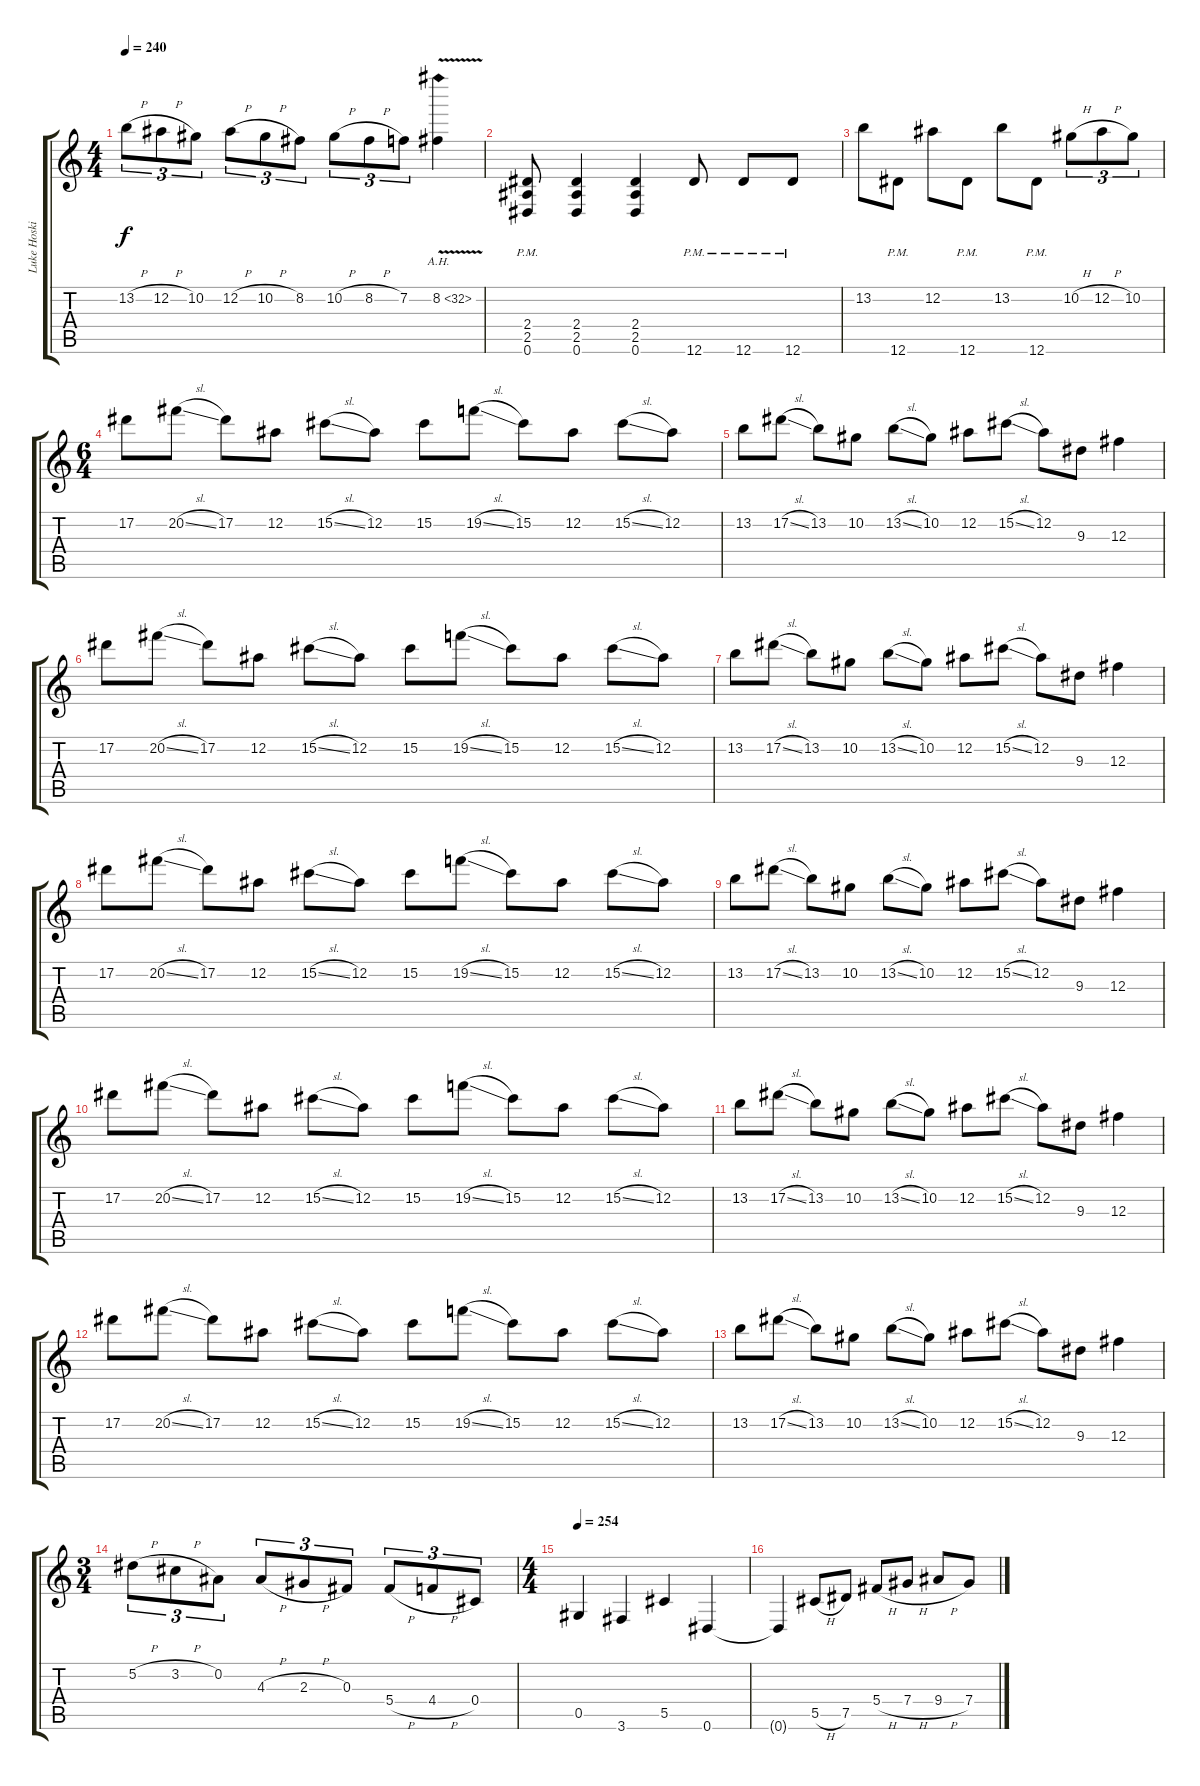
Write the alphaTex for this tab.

\track ("Luke Hoskin" "Luke Hoski") {instrument overdrivenguitar}
\staff {score tabs}
\tuning (Eb4 Bb3 Gb3 Db3 Ab2 Eb2) {hide}
\ts (4 4)
\tempo 240
\clef g2
\ks c
13.2{h}.8{tu (3 2) dy f} 12.2{h}.8{tu (3 2)} 10.2.8{tu (3 2)} 12.2{h}.8{tu (3 2)} 10.2{h}.8{tu (3 2)} 8.2.8{tu (3 2)} 10.2{h}.8{tu (3 2)} 8.2{h}.8{tu (3 2)} 7.2.8{tu (3 2)} 8.2{ah 24 v}.4 |
(2.4{pm} 2.5{pm} 0.6{pm}).8 (2.4 2.5 0.6).4 (2.4 2.5 0.6).4 12.6{pm}.8 12.6{pm}.8 12.6{pm}.8 |
13.2.8 12.6{pm}.8 12.2.8 12.6{pm}.8 13.2.8 12.6{pm}.8 10.2{h}.8{tu (3 2)} 12.2{h}.8{tu (3 2)} 10.2.8{tu (3 2)} |
\ts (6 4)
17.2.8 20.2{sl}.8 17.2.8 12.2.8 15.2{sl}.8 12.2.8 15.2.8 19.2{sl}.8 15.2.8 12.2.8 15.2{sl}.8 12.2.8 |
13.2.8 17.2{sl}.8 13.2.8 10.2.8 13.2{sl}.8 10.2.8 12.2.8 15.2{sl}.8 12.2.8 9.3.8 12.3.4 |
17.2.8 20.2{sl}.8 17.2.8 12.2.8 15.2{sl}.8 12.2.8 15.2.8 19.2{sl}.8 15.2.8 12.2.8 15.2{sl}.8 12.2.8 |
13.2.8 17.2{sl}.8 13.2.8 10.2.8 13.2{sl}.8 10.2.8 12.2.8 15.2{sl}.8 12.2.8 9.3.8 12.3.4 |
17.2.8 20.2{sl}.8 17.2.8 12.2.8 15.2{sl}.8 12.2.8 15.2.8 19.2{sl}.8 15.2.8 12.2.8 15.2{sl}.8 12.2.8 |
13.2.8 17.2{sl}.8 13.2.8 10.2.8 13.2{sl}.8 10.2.8 12.2.8 15.2{sl}.8 12.2.8 9.3.8 12.3.4 |
17.2.8 20.2{sl}.8 17.2.8 12.2.8 15.2{sl}.8 12.2.8 15.2.8 19.2{sl}.8 15.2.8 12.2.8 15.2{sl}.8 12.2.8 |
13.2.8 17.2{sl}.8 13.2.8 10.2.8 13.2{sl}.8 10.2.8 12.2.8 15.2{sl}.8 12.2.8 9.3.8 12.3.4 |
17.2.8 20.2{sl}.8 17.2.8 12.2.8 15.2{sl}.8 12.2.8 15.2.8 19.2{sl}.8 15.2.8 12.2.8 15.2{sl}.8 12.2.8 |
13.2.8 17.2{sl}.8 13.2.8 10.2.8 13.2{sl}.8 10.2.8 12.2.8 15.2{sl}.8 12.2.8 9.3.8 12.3.4 |
\ts (3 4)
5.2{h}.8{tu (3 2)} 3.2{h}.8{tu (3 2)} 0.2.8{tu (3 2)} 4.3{h}.8{tu (3 2)} 2.3{h}.8{tu (3 2)} 0.3.8{tu (3 2)} 5.4{h}.8{tu (3 2)} 4.4{h}.8{tu (3 2)} 0.4.8{tu (3 2)} |
\ts (4 4)
\tempo 254
0.5.4 3.6.4 5.5.4 0.6.4 |
0.6{t}.4 5.5{h}.8 7.5.8 5.4{h}.8 7.4{h}.8 9.4{h}.8 7.4.8
